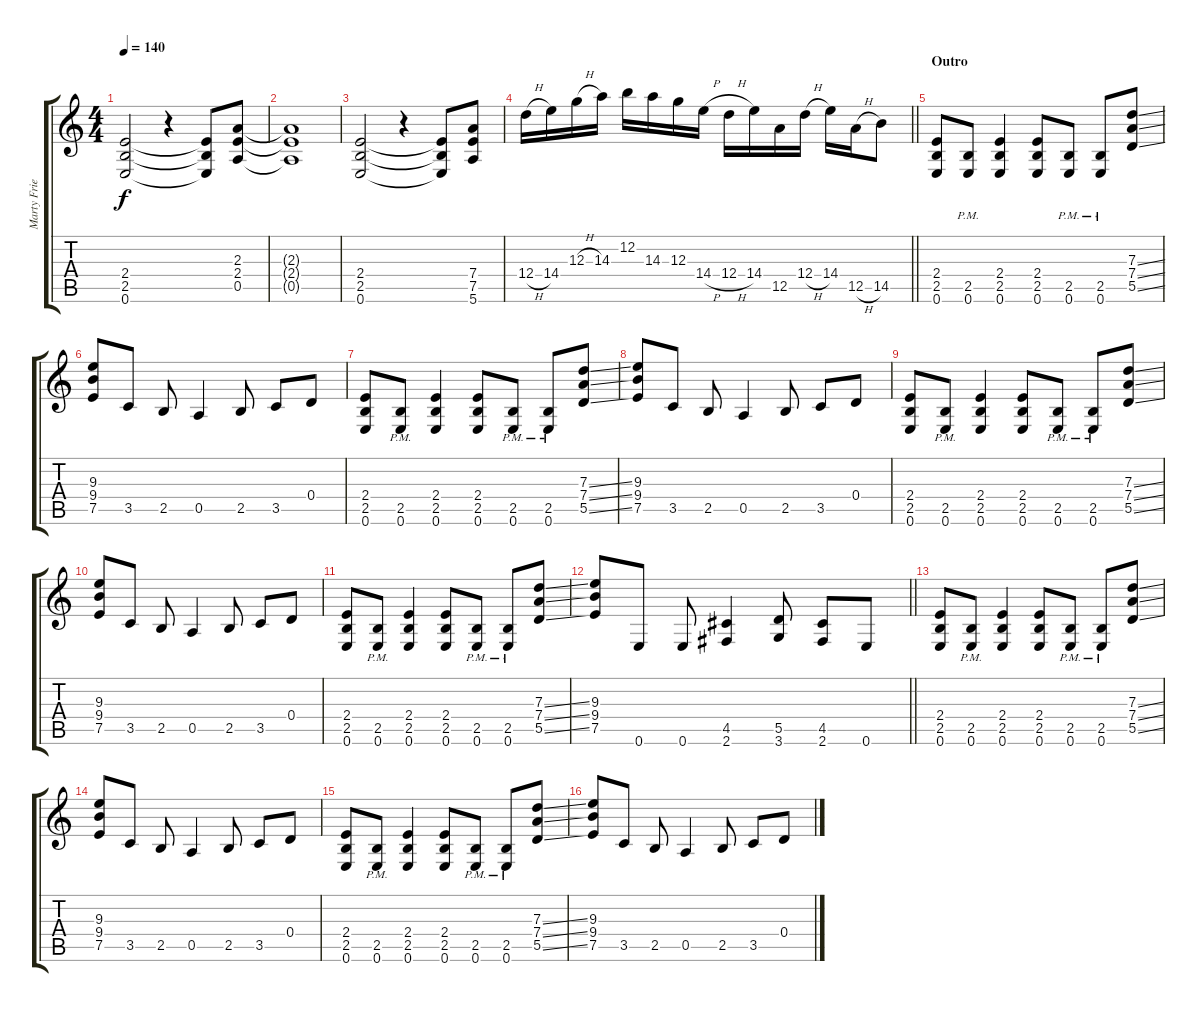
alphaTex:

\track ("Marty Friedman" "Marty Frie") {instrument distortionguitar}
\staff {score tabs}
\tuning (E4 B3 G3 D3 A2 E2) {hide}
\ts (4 4)
\tempo 140
\clef g2
\ks c
(2.4 2.5 0.6).2{dy f} r.4 (2.4{t} 2.5{t} 0.6{t}).8 (2.3 2.4 0.5).8 |
(2.3{t} 2.4{t} 0.5{t}).1 |
(2.4 2.5 0.6).2 r.4 (2.4{t} 2.5{t} 0.6{t}).8 (7.4 7.5 5.6).8 |
\barLineRight lightlight
12.4{h}.16{volume 9} 14.4.16 12.3{h}.16 14.3.16 12.2.16 14.3.16 12.3.16 14.4{h}.16 12.4{h}.16 14.4.16 12.5.16 12.4{h}.16 14.4.16 12.5{h}.16 14.5.8 |
\section ("" "Outro")
(2.4 2.5 0.6).8{volume 13} (2.5{pm} 0.6{pm}).8 (2.4 2.5 0.6).4 (2.4 2.5 0.6).8 (2.5{pm} 0.6{pm}).8 (2.5{pm} 0.6{pm}).8 (7.3{ss} 7.4{ss} 5.5{ss}).8 |
(9.3 9.4 7.5).8 3.5.8 2.5.8 0.5.4 2.5.8 3.5.8 0.4.8 |
(2.4 2.5 0.6).8 (2.5{pm} 0.6{pm}).8 (2.4 2.5 0.6).4 (2.4 2.5 0.6).8 (2.5{pm} 0.6{pm}).8 (2.5{pm} 0.6{pm}).8 (7.3{ss} 7.4{ss} 5.5{ss}).8 |
(9.3 9.4 7.5).8 3.5.8 2.5.8 0.5.4 2.5.8 3.5.8 0.4.8 |
(2.4 2.5 0.6).8 (2.5{pm} 0.6{pm}).8 (2.4 2.5 0.6).4 (2.4 2.5 0.6).8 (2.5{pm} 0.6{pm}).8 (2.5{pm} 0.6{pm}).8 (7.3{ss} 7.4{ss} 5.5{ss}).8 |
(9.3 9.4 7.5).8 3.5.8 2.5.8 0.5.4 2.5.8 3.5.8 0.4.8 |
(2.4 2.5 0.6).8 (2.5{pm} 0.6{pm}).8 (2.4 2.5 0.6).4 (2.4 2.5 0.6).8 (2.5{pm} 0.6{pm}).8 (2.5{pm} 0.6{pm}).8 (7.3{ss} 7.4{ss} 5.5{ss}).8 |
\barLineRight lightlight
(9.3 9.4 7.5).8 0.6.8 0.6.8 (4.5 2.6).4 (5.5 3.6).8 (4.5 2.6).8 0.6.8 |
(2.4 2.5 0.6).8 (2.5{pm} 0.6{pm}).8 (2.4 2.5 0.6).4 (2.4 2.5 0.6).8 (2.5{pm} 0.6{pm}).8 (2.5{pm} 0.6{pm}).8 (7.3{ss} 7.4{ss} 5.5{ss}).8 |
(9.3 9.4 7.5).8 3.5.8 2.5.8 0.5.4 2.5.8 3.5.8 0.4.8 |
(2.4 2.5 0.6).8 (2.5{pm} 0.6{pm}).8 (2.4 2.5 0.6).4 (2.4 2.5 0.6).8 (2.5{pm} 0.6{pm}).8 (2.5{pm} 0.6{pm}).8 (7.3{ss} 7.4{ss} 5.5{ss}).8 |
(9.3 9.4 7.5).8 3.5.8 2.5.8 0.5.4 2.5.8 3.5.8 0.4.8
